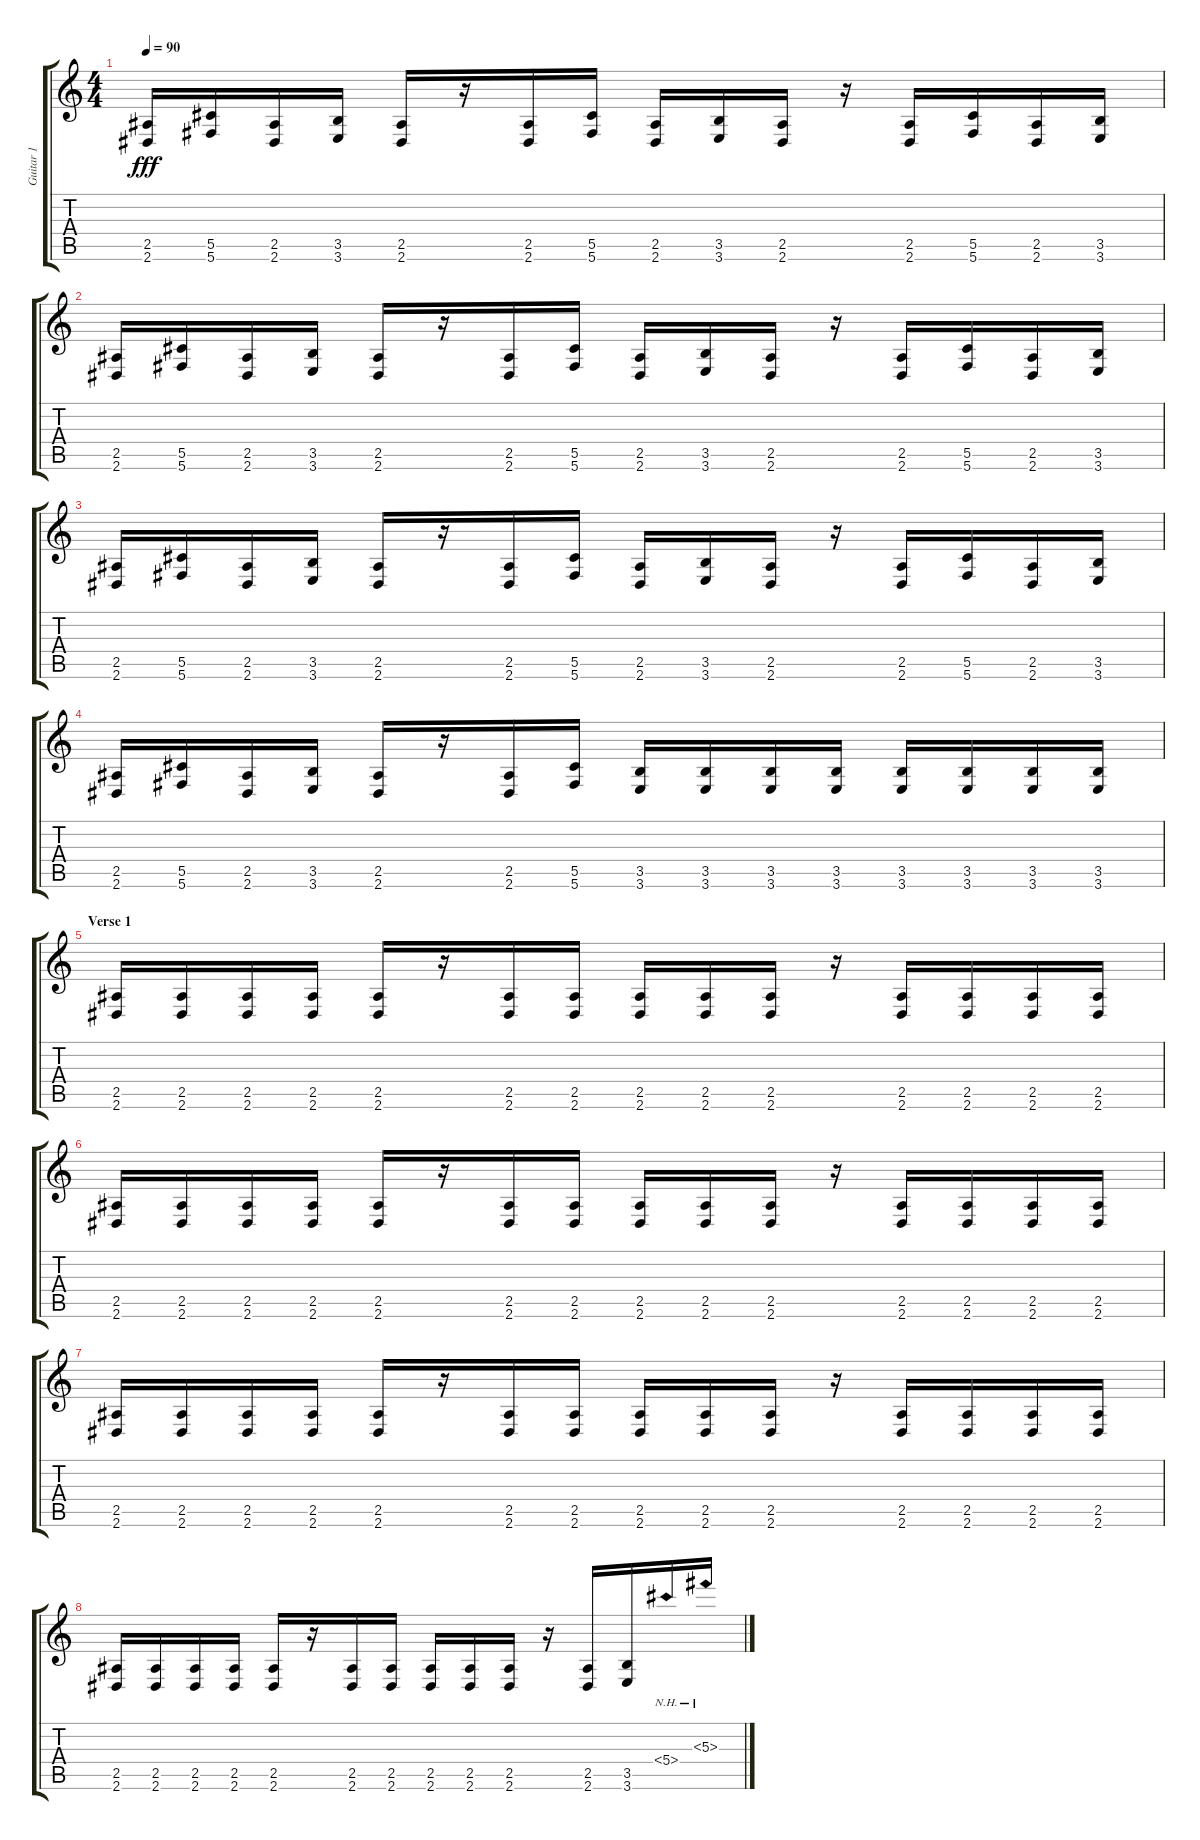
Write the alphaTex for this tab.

\track ("Guitar 1" "Guitar 1") {instrument distortionguitar}
\staff {score tabs}
\tuning (Eb4 Bb3 Gb3 Db3 Ab2 Db2) {hide}
\ts (4 4)
\tempo 90
\clef g2
\ks c
(2.5 2.6).16{dy fff} (5.5 5.6).16 (2.5 2.6).16 (3.5 3.6).16 (2.5 2.6).16 r.16 (2.5 2.6).16 (5.5 5.6).16 (2.5 2.6).16 (3.5 3.6).16 (2.5 2.6).16 r.16 (2.5 2.6).16 (5.5 5.6).16 (2.5 2.6).16 (3.5 3.6).16 |
(2.5 2.6).16 (5.5 5.6).16 (2.5 2.6).16 (3.5 3.6).16 (2.5 2.6).16 r.16 (2.5 2.6).16 (5.5 5.6).16 (2.5 2.6).16 (3.5 3.6).16 (2.5 2.6).16 r.16 (2.5 2.6).16 (5.5 5.6).16 (2.5 2.6).16 (3.5 3.6).16 |
(2.5 2.6).16 (5.5 5.6).16 (2.5 2.6).16 (3.5 3.6).16 (2.5 2.6).16 r.16 (2.5 2.6).16 (5.5 5.6).16 (2.5 2.6).16 (3.5 3.6).16 (2.5 2.6).16 r.16 (2.5 2.6).16 (5.5 5.6).16 (2.5 2.6).16 (3.5 3.6).16 |
(2.5 2.6).16 (5.5 5.6).16 (2.5 2.6).16 (3.5 3.6).16 (2.5 2.6).16 r.16 (2.5 2.6).16 (5.5 5.6).16 (3.5 3.6).16 (3.5 3.6).16 (3.5 3.6).16 (3.5 3.6).16 (3.5 3.6).16 (3.5 3.6).16 (3.5 3.6).16 (3.5 3.6).16 |
\section ("" "Verse 1")
(2.5 2.6).16 (2.5 2.6).16 (2.5 2.6).16 (2.5 2.6).16 (2.5 2.6).16 r.16 (2.5 2.6).16 (2.5 2.6).16 (2.5 2.6).16 (2.5 2.6).16 (2.5 2.6).16 r.16 (2.5 2.6).16 (2.5 2.6).16 (2.5 2.6).16 (2.5 2.6).16 |
(2.5 2.6).16 (2.5 2.6).16 (2.5 2.6).16 (2.5 2.6).16 (2.5 2.6).16 r.16 (2.5 2.6).16 (2.5 2.6).16 (2.5 2.6).16 (2.5 2.6).16 (2.5 2.6).16 r.16 (2.5 2.6).16 (2.5 2.6).16 (2.5 2.6).16 (2.5 2.6).16 |
(2.5 2.6).16 (2.5 2.6).16 (2.5 2.6).16 (2.5 2.6).16 (2.5 2.6).16 r.16 (2.5 2.6).16 (2.5 2.6).16 (2.5 2.6).16 (2.5 2.6).16 (2.5 2.6).16 r.16 (2.5 2.6).16 (2.5 2.6).16 (2.5 2.6).16 (2.5 2.6).16 |
(2.5 2.6).16 (2.5 2.6).16 (2.5 2.6).16 (2.5 2.6).16 (2.5 2.6).16 r.16 (2.5 2.6).16 (2.5 2.6).16 (2.5 2.6).16 (2.5 2.6).16 (2.5 2.6).16 r.16 (2.5 2.6).16 (3.5 3.6).16 5.4{nh}.16 5.3{nh}.16
